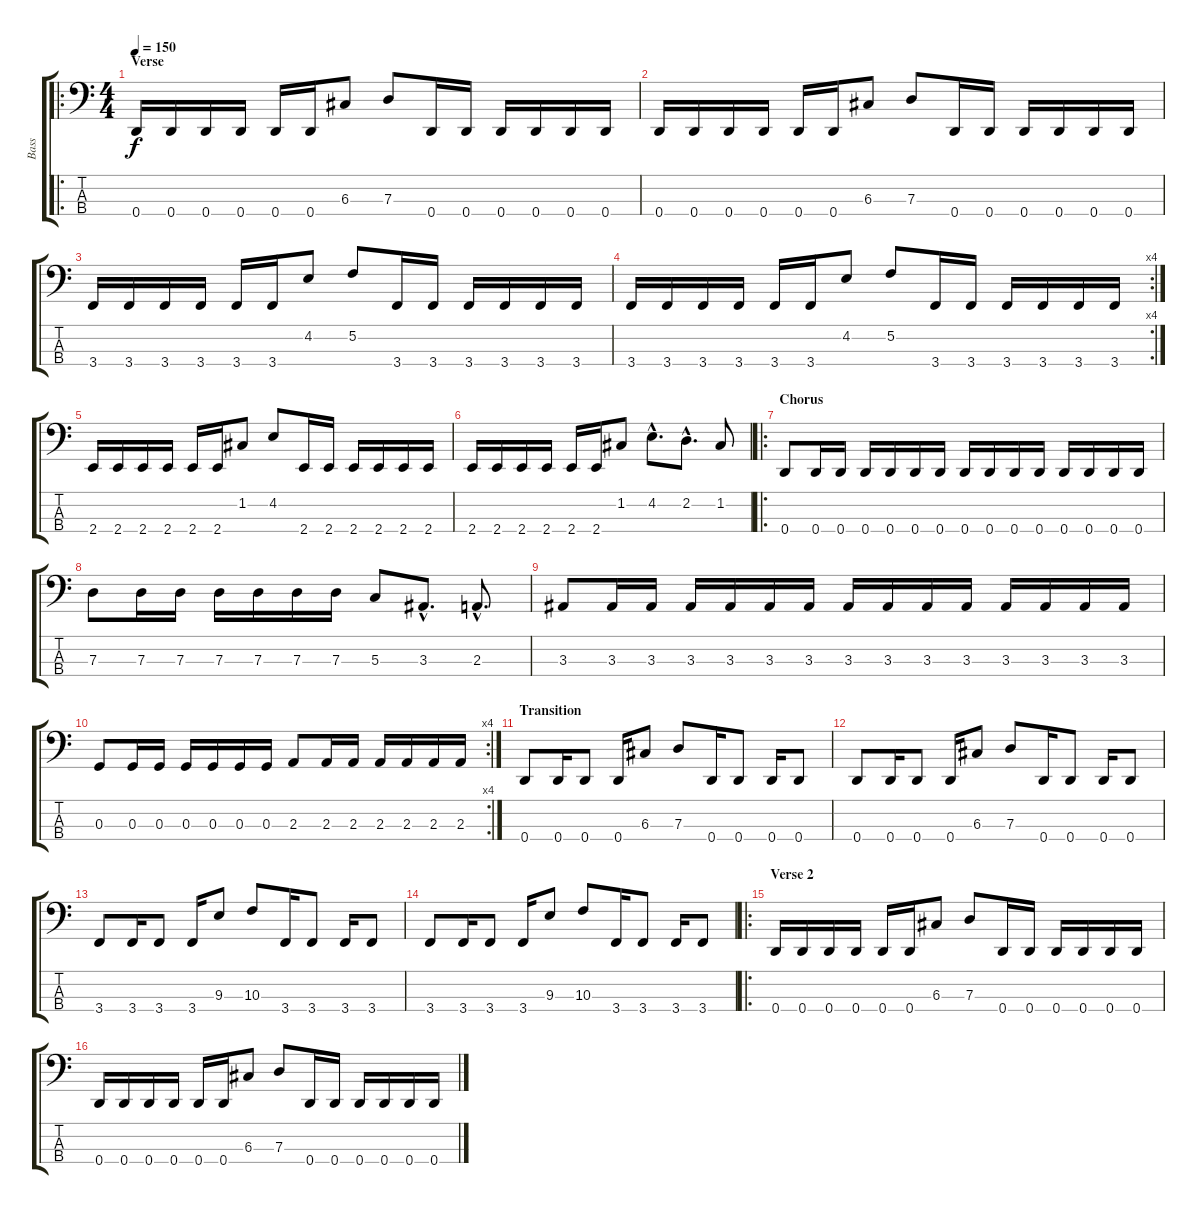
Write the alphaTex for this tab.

\track ("Bass" "Bass") {instrument electricbassfinger}
\staff {score tabs}
\tuning (F2 C2 G1 D1) {hide}
\ro
\ts (4 4)
\section ("" "Verse")
\tempo 150
\clef f4
\ks c
0.4.16{dy f} 0.4.16 0.4.16 0.4.16 0.4.16 0.4.16 6.3.8 7.3.8 0.4.16 0.4.16 0.4.16 0.4.16 0.4.16 0.4.16 |
0.4.16 0.4.16 0.4.16 0.4.16 0.4.16 0.4.16 6.3.8 7.3.8 0.4.16 0.4.16 0.4.16 0.4.16 0.4.16 0.4.16 |
3.4.16 3.4.16 3.4.16 3.4.16 3.4.16 3.4.16 4.2.8 5.2.8 3.4.16 3.4.16 3.4.16 3.4.16 3.4.16 3.4.16 |
\rc 4
3.4.16 3.4.16 3.4.16 3.4.16 3.4.16 3.4.16 4.2.8 5.2.8 3.4.16 3.4.16 3.4.16 3.4.16 3.4.16 3.4.16 |
\section ("" "")
2.4.16 2.4.16 2.4.16 2.4.16 2.4.16 2.4.16 1.2.8 4.2.8 2.4.16 2.4.16 2.4.16 2.4.16 2.4.16 2.4.16 |
2.4.16 2.4.16 2.4.16 2.4.16 2.4.16 2.4.16 1.2.8 4.2{hac}.8{d} 2.2{hac}.8{d} 1.2.8 |
\ro
\section ("" "Chorus")
0.4.8 0.4.16 0.4.16 0.4.16 0.4.16 0.4.16 0.4.16 0.4.16 0.4.16 0.4.16 0.4.16 0.4.16 0.4.16 0.4.16 0.4.16 |
7.3.8 7.3.16 7.3.16 7.3.16 7.3.16 7.3.16 7.3.16 5.3.8 3.3{hac}.8{d} 2.3{hac}.8{d} |
3.3.8 3.3.16 3.3.16 3.3.16 3.3.16 3.3.16 3.3.16 3.3.16 3.3.16 3.3.16 3.3.16 3.3.16 3.3.16 3.3.16 3.3.16 |
\rc 4
0.3.8 0.3.16 0.3.16 0.3.16 0.3.16 0.3.16 0.3.16 2.3.8 2.3.16 2.3.16 2.3.16 2.3.16 2.3.16 2.3.16 |
\section ("" "Transition")
0.4.8 0.4.16 0.4.8 0.4.16 6.3.8 7.3.8 0.4.16 0.4.8 0.4.16 0.4.8 |
0.4.8 0.4.16 0.4.8 0.4.16 6.3.8 7.3.8 0.4.16 0.4.8 0.4.16 0.4.8 |
3.4.8 3.4.16 3.4.8 3.4.16 9.3.8 10.3.8 3.4.16 3.4.8 3.4.16 3.4.8 |
3.4.8 3.4.16 3.4.8 3.4.16 9.3.8 10.3.8 3.4.16 3.4.8 3.4.16 3.4.8 |
\ro
\section ("" "Verse 2")
0.4.16 0.4.16 0.4.16 0.4.16 0.4.16 0.4.16 6.3.8 7.3.8 0.4.16 0.4.16 0.4.16 0.4.16 0.4.16 0.4.16 |
0.4.16 0.4.16 0.4.16 0.4.16 0.4.16 0.4.16 6.3.8 7.3.8 0.4.16 0.4.16 0.4.16 0.4.16 0.4.16 0.4.16
